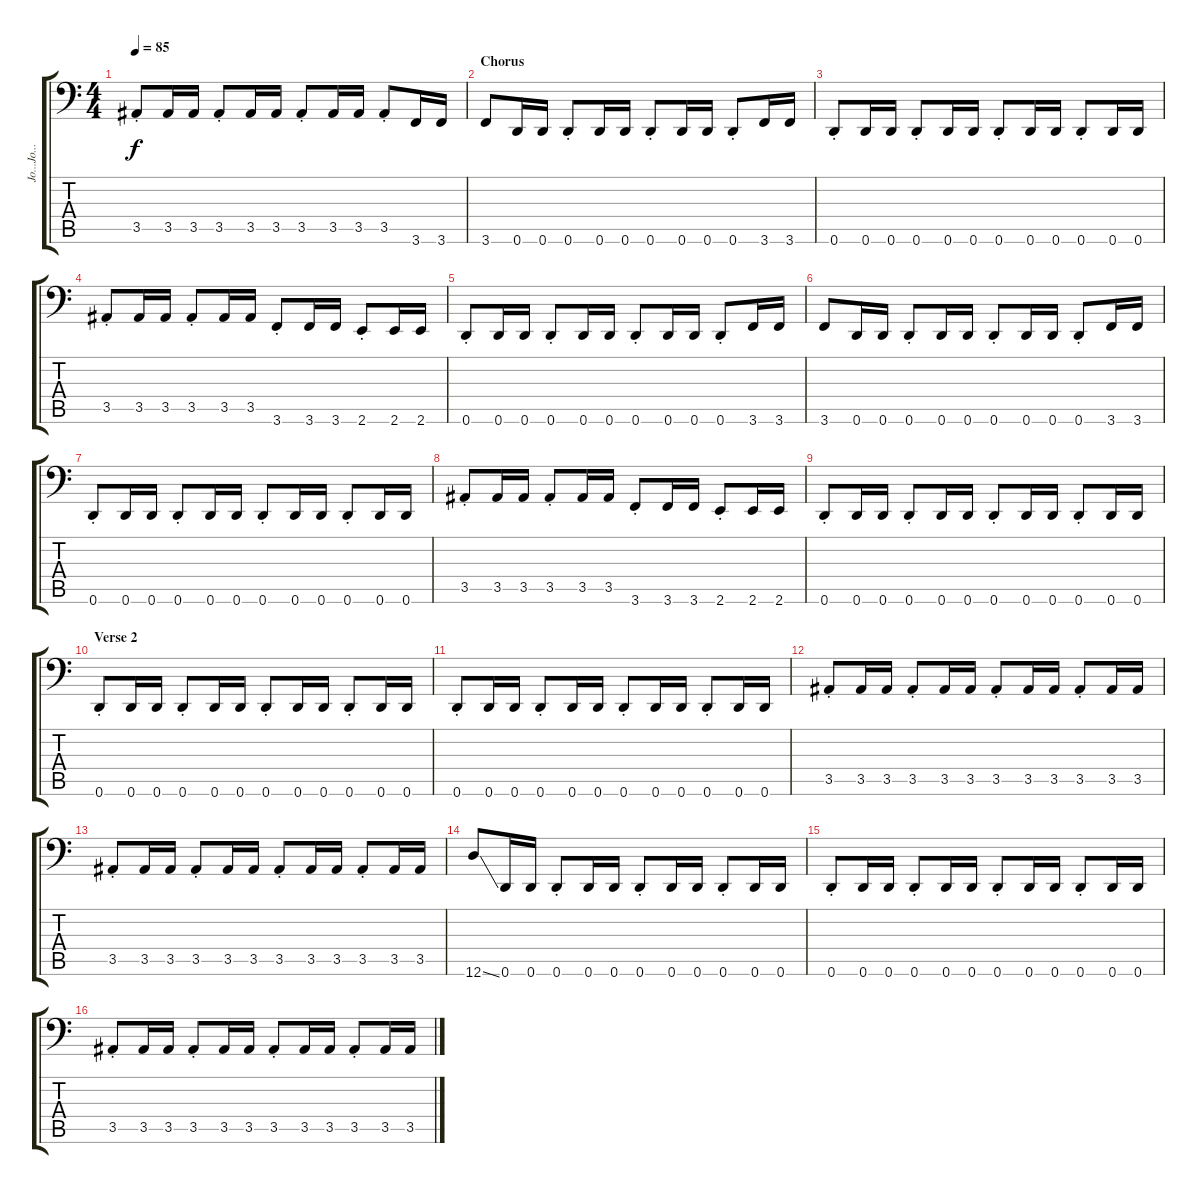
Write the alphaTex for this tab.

\track ("Jo...Jo...JO... just DeMaio" "Jo...Jo...") {instrument electricbasspick}
\staff {score tabs}
\tuning (D3 A2 F2 C2 G1 D1) {hide}
\ts (4 4)
\tempo 85
\clef f4
\ks c
3.5{st}.8{dy f} 3.5.16 3.5.16 3.5{st}.8 3.5.16 3.5.16 3.5{st}.8 3.5.16 3.5.16 3.5{st}.8 3.6.16 3.6.16 |
\section ("" "Chorus")
3.6.8 0.6.16 0.6.16 0.6{st}.8 0.6.16 0.6.16 0.6{st}.8 0.6.16 0.6.16 0.6{st}.8 3.6.16 3.6.16 |
0.6{st}.8 0.6.16 0.6.16 0.6{st}.8 0.6.16 0.6.16 0.6{st}.8 0.6.16 0.6.16 0.6{st}.8 0.6.16 0.6.16 |
3.5{st}.8 3.5.16 3.5.16 3.5{st}.8 3.5.16 3.5.16 3.6{st}.8 3.6.16 3.6.16 2.6{st}.8 2.6.16 2.6.16 |
0.6{st}.8 0.6.16 0.6.16 0.6{st}.8 0.6.16 0.6.16 0.6{st}.8 0.6.16 0.6.16 0.6{st}.8 3.6.16 3.6.16 |
3.6.8 0.6.16 0.6.16 0.6{st}.8 0.6.16 0.6.16 0.6{st}.8 0.6.16 0.6.16 0.6{st}.8 3.6.16 3.6.16 |
0.6{st}.8 0.6.16 0.6.16 0.6{st}.8 0.6.16 0.6.16 0.6{st}.8 0.6.16 0.6.16 0.6{st}.8 0.6.16 0.6.16 |
3.5{st}.8 3.5.16 3.5.16 3.5{st}.8 3.5.16 3.5.16 3.6{st}.8 3.6.16 3.6.16 2.6{st}.8 2.6.16 2.6.16 |
0.6{st}.8 0.6.16 0.6.16 0.6{st}.8 0.6.16 0.6.16 0.6{st}.8 0.6.16 0.6.16 0.6{st}.8 0.6.16 0.6.16 |
\section ("" "Verse 2")
0.6{st}.8 0.6.16 0.6.16 0.6{st}.8 0.6.16 0.6.16 0.6{st}.8 0.6.16 0.6.16 0.6{st}.8 0.6.16 0.6.16 |
0.6{st}.8 0.6.16 0.6.16 0.6{st}.8 0.6.16 0.6.16 0.6{st}.8 0.6.16 0.6.16 0.6{st}.8 0.6.16 0.6.16 |
3.5{st}.8 3.5.16 3.5.16 3.5{st}.8 3.5.16 3.5.16 3.5{st}.8 3.5.16 3.5.16 3.5{st}.8 3.5.16 3.5.16 |
3.5{st}.8 3.5.16 3.5.16 3.5{st}.8 3.5.16 3.5.16 3.5{st}.8 3.5.16 3.5.16 3.5{st}.8 3.5.16 3.5.16 |
12.6{ss}.8 0.6.16 0.6.16 0.6{st}.8 0.6.16 0.6.16 0.6{st}.8 0.6.16 0.6.16 0.6{st}.8 0.6.16 0.6.16 |
0.6{st}.8 0.6.16 0.6.16 0.6{st}.8 0.6.16 0.6.16 0.6{st}.8 0.6.16 0.6.16 0.6{st}.8 0.6.16 0.6.16 |
3.5{st}.8 3.5.16 3.5.16 3.5{st}.8 3.5.16 3.5.16 3.5{st}.8 3.5.16 3.5.16 3.5{st}.8 3.5.16 3.5.16
